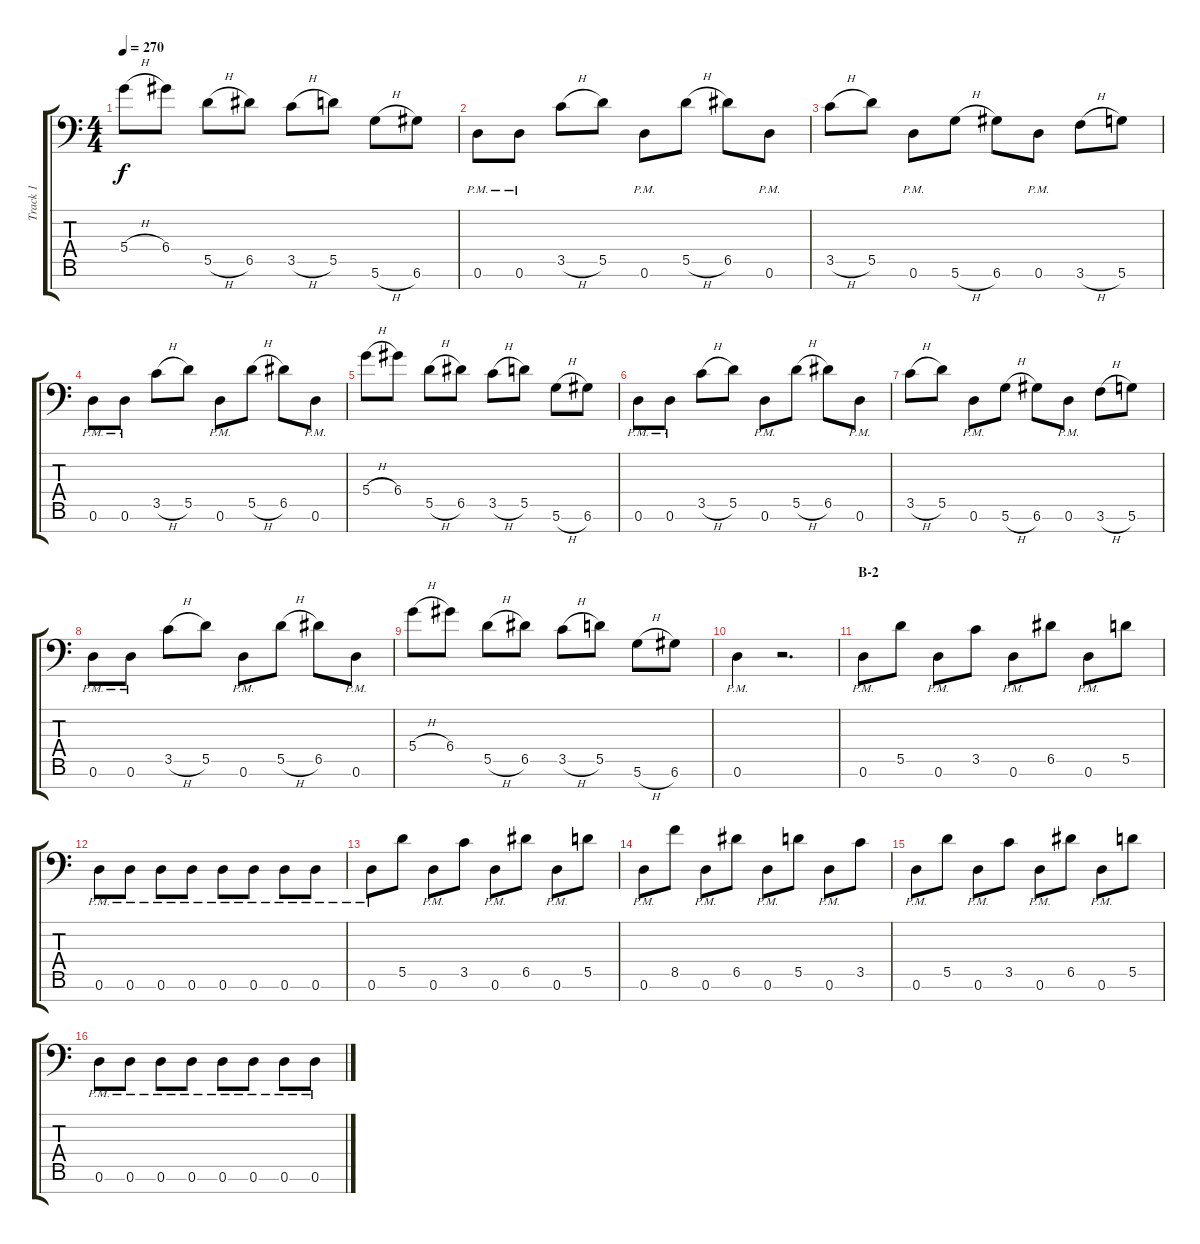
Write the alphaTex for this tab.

\track ("Track 1" "Track 1") {instrument distortionguitar}
\staff {score tabs}
\tuning (E4 B3 G3 D3 A2 D2 A1) {hide}
\ts (4 4)
\tempo 270
\clef f4
\ks c
5.4{h}.8{dy f} 6.4.8 5.5{h}.8 6.5.8 3.5{h}.8 5.5.8 5.6{h}.8 6.6.8 |
0.6{pm}.8 0.6{pm}.8 3.5{h}.8 5.5.8 0.6{pm}.8 5.5{h}.8 6.5.8 0.6{pm}.8 |
3.5{h}.8 5.5.8 0.6{pm}.8 5.6{h}.8 6.6.8 0.6{pm}.8 3.6{h}.8 5.6.8 |
0.6{pm}.8 0.6{pm}.8 3.5{h}.8 5.5.8 0.6{pm}.8 5.5{h}.8 6.5.8 0.6{pm}.8 |
5.4{h}.8 6.4.8 5.5{h}.8 6.5.8 3.5{h}.8 5.5.8 5.6{h}.8 6.6.8 |
0.6{pm}.8 0.6{pm}.8 3.5{h}.8 5.5.8 0.6{pm}.8 5.5{h}.8 6.5.8 0.6{pm}.8 |
3.5{h}.8 5.5.8 0.6{pm}.8 5.6{h}.8 6.6.8 0.6{pm}.8 3.6{h}.8 5.6.8 |
0.6{pm}.8 0.6{pm}.8 3.5{h}.8 5.5.8 0.6{pm}.8 5.5{h}.8 6.5.8 0.6{pm}.8 |
5.4{h}.8 6.4.8 5.5{h}.8 6.5.8 3.5{h}.8 5.5.8 5.6{h}.8 6.6.8 |
0.6{pm}.4 r.2{d} |
\section ("" "B-2")
0.6{pm}.8 5.5.8 0.6{pm}.8 3.5.8 0.6{pm}.8 6.5.8 0.6{pm}.8 5.5.8 |
0.6{pm}.8 0.6{pm}.8 0.6{pm}.8 0.6{pm}.8 0.6{pm}.8 0.6{pm}.8 0.6{pm}.8 0.6{pm}.8 |
0.6{pm}.8 5.5.8 0.6{pm}.8 3.5.8 0.6{pm}.8 6.5.8 0.6{pm}.8 5.5.8 |
0.6{pm}.8 8.5.8 0.6{pm}.8 6.5.8 0.6{pm}.8 5.5.8 0.6{pm}.8 3.5.8 |
0.6{pm}.8 5.5.8 0.6{pm}.8 3.5.8 0.6{pm}.8 6.5.8 0.6{pm}.8 5.5.8 |
0.6{pm}.8 0.6{pm}.8 0.6{pm}.8 0.6{pm}.8 0.6{pm}.8 0.6{pm}.8 0.6{pm}.8 0.6{pm}.8
